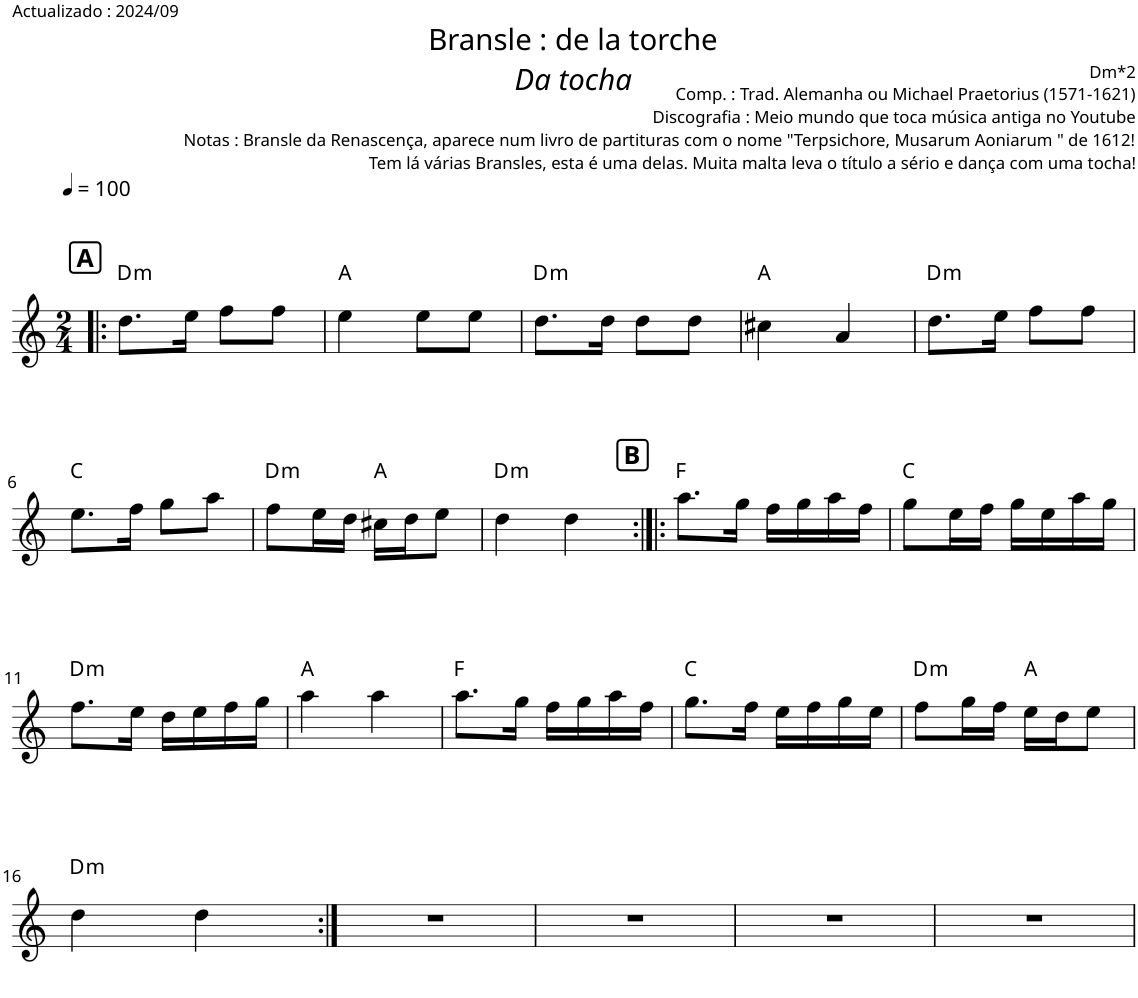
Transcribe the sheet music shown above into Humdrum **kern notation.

**kern	**harte
*part1	*part1
*staff1	*
*I"Piano	*
*I'Pno.	*
*clefG2	*
*k[]	*
*M2/4	*
*MM100	*
!!LO:REH:place=s1:a:B:cj:fs=12:t=A
=1!|:	=1!|:
!	!LO:H:kt=m
8.dd\L	D:min
16ee\Jk	.
8ff\L	.
8ff\J	.
=2	=2
4ee\	A:maj
8ee\L	.
8ee\J	.
=3	=3
!	!LO:H:kt=m
8.dd\L	D:min
16dd\Jk	.
8dd\L	.
8dd\J	.
=4	=4
4cc#X\	A:maj
4a/	.
=5	=5
!	!LO:H:kt=m
8.dd\L	D:min
16ee\Jk	.
8ff\L	.
8ff\J	.
!!LO:LB:g=z
=6	=6
8.ee\L	C:maj
16ff\Jk	.
8gg\L	.
8aa\J	.
=7	=7
!	!LO:H:kt=m
8ff\L	D:min
16ee\L	.
16dd\JJ	.
16cc#X\LL	A:maj
16dd\J	.
8ee\J	.
=8	=8
!	!LO:H:kt=m
4dd\	D:min
4dd\	.
!!LO:REH:place=s1:a:B:cj:fs=12:t=B
=9:|!|:	=9:|!|:
8.aa\L	F:maj
16gg\Jk	.
16ff\LL	.
16gg\	.
16aa\	.
16ff\JJ	.
=10	=10
8gg\L	C:maj
16ee\L	.
16ff\JJ	.
16gg\LL	.
16ee\	.
16aa\	.
16gg\JJ	.
!!LO:LB:g=z
=11	=11
!	!LO:H:kt=m
8.ff\L	D:min
16ee\Jk	.
16dd\LL	.
16ee\	.
16ff\	.
16gg\JJ	.
=12	=12
4aa\	A:maj
4aa\	.
=13	=13
8.aa\L	F:maj
16gg\Jk	.
16ff\LL	.
16gg\	.
16aa\	.
16ff\JJ	.
=14	=14
8.gg\L	C:maj
16ff\Jk	.
16ee\LL	.
16ff\	.
16gg\	.
16ee\JJ	.
=15	=15
!	!LO:H:kt=m
8ff\L	D:min
16gg\L	.
16ff\JJ	.
16ee\LL	A:maj
16dd\J	.
8ee\J	.
!!LO:LB:g=z
=16	=16
!	!LO:H:kt=m
4dd\	D:min
4dd\	.
=17:|!	=17:|!
2r	.
=18	=18
2r	.
=19	=19
2r	.
=20	=20
2r	.
=	=
*-	*-
